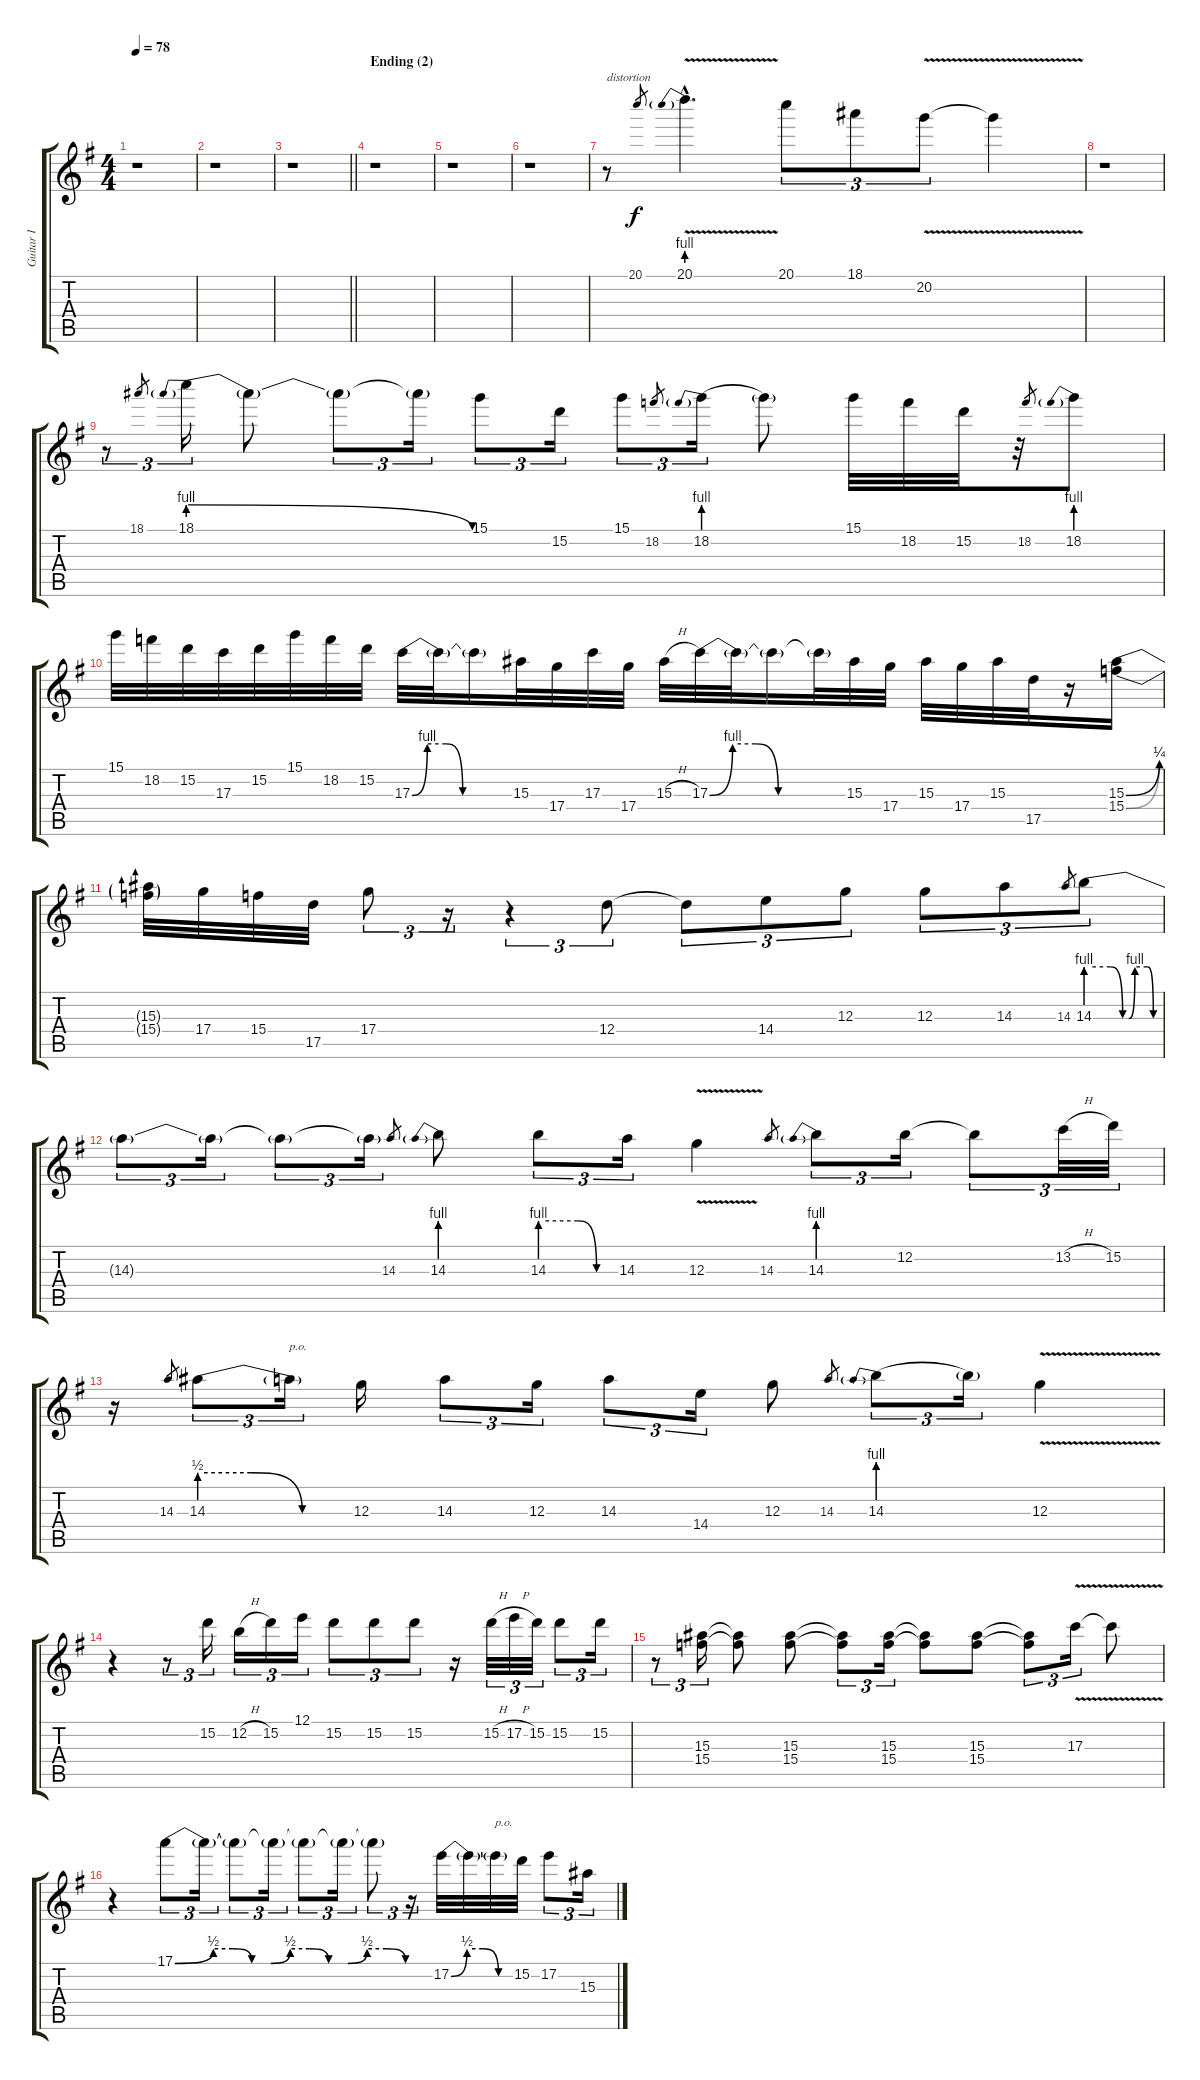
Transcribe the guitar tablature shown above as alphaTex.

\track ("Guitar I" "Guitar I") {instrument acousticguitarsteel}
\staff {score tabs}
\tuning (E4 B3 G3 D3 A2 E2) {hide}
\ts (4 4)
\tempo 78
\clef g2
\ks g
r.1{dy f} |
r.1 |
\barLineRight lightlight
r.1 |
\section ("" "Ending (2)")
r.1 |
r.1 |
r.1 |
r.8{txt "distortion" volume 16 balance 8 instrument distortionguitar} 20.1.8{gr} 20.1{be (prebend 0 4 60 4) v hac}.4{d} 20.1.8{tu (3 2)} 18.1.8{tu (3 2)} 20.2{v}.8{tu (3 2)} 20.2{t}.4 |
r.1 |
r.8{tu (3 2)} 18.1.8{gr} 18.1{be (prebendrelease 0 4 60 0)}.16{tu (3 2)} 18.1{t}.8 18.1{t}.8{tu (3 2)} 18.1{t}.16{tu (3 2)} 15.1.8{tu (3 2)} 15.2.16{tu (3 2)} 15.1.8{tu (3 2)} 18.2.8{gr} 18.2{be (prebend 0 4 60 4)}.16{tu (3 2)} 18.2{t}.8 15.1.32 18.2.32 15.2.32 r.32 18.2.8{gr} 18.2{be (prebend 0 4 60 4)}.8 |
15.1.32 18.2.32 15.2.32 17.3.32 15.2.32 15.1.32 18.2.32 15.2.32 17.3{be (custom 0 0 9 4 20 4 30 0 60 0)}.32 17.3{t}.32 17.3{t}.16 15.3.32 17.4.32 17.3.32 17.4.32 15.3{h}.32 17.3{be (custom 0 0 10 4 20 4 30 0 60 0)}.32 17.3{t}.32 17.3{t}.16 17.3{t}.32 15.3.32 17.4.32 15.3.32 17.4.32 15.3.32 17.5.32 r.16 (15.3{be (bend 0 0 60 1)} 15.4{be (bend 0 0 60 1)}).16 |
(15.3{t} 15.4{t}).32 17.4.32 15.4.32 17.5.32 17.4.8{tu (3 2)} r.16{tu (3 2)} r.4{tu (3 2)} 12.4.8{tu (3 2)} 12.4{t}.8{tu (3 2)} 14.4.8{tu (3 2)} 12.3.8{tu (3 2)} 12.3.8{tu (3 2)} 14.3.8{tu (3 2)} 14.3.8{gr} 14.3{be (custom 0 4 20 4 30 0 35 0 40 4 50 4 55 0 60 0)}.8{tu (3 2)} |
14.3{t}.8{tu (3 2)} 14.3{t}.16{tu (3 2)} 14.3{t}.8{tu (3 2)} 14.3{t}.16{tu (3 2)} 14.3.8{gr} 14.3{be (prebend 0 4 60 4)}.8 14.3{be (custom 0 4 30 4 45 0 60 0)}.8{tu (3 2)} 14.3.16{tu (3 2)} 12.3{v}.4 14.3.8{gr} 14.3{be (prebend 0 4 60 4)}.8{tu (3 2)} 12.2.16{tu (3 2)} 12.2{t}.8{tu (3 2)} 13.2{h}.32{tu (3 2)} 15.2.32{tu (3 2)} |
r.16 14.3.8{gr} 14.3{be (custom 0 2 20 2 40 0 60 0)}.8{tu (3 2)} 14.3{t}.16{tu (3 2) txt "p.o."} 12.3.16 14.3.8{tu (3 2)} 12.3.16{tu (3 2)} 14.3.8{tu (3 2)} 14.4.16{tu (3 2)} 12.3.8 14.3.8{gr} 14.3{be (prebend 0 4 60 4)}.8{tu (3 2)} 14.3{t}.16{tu (3 2)} 12.3{v}.4 |
r.4 r.8{tu (3 2)} 15.2.16{tu (3 2)} 12.2{h}.16{tu (3 2)} 15.2.16{tu (3 2)} 12.1.16{tu (3 2)} 15.2.8{tu (3 2)} 15.2.8{tu (3 2)} 15.2.8{tu (3 2)} r.16 15.2{h}.32{tu (3 2)} 17.2{h}.32{tu (3 2)} 15.2.32{tu (3 2)} 15.2.8{tu (3 2)} 15.2.16{tu (3 2)} |
r.8{tu (3 2)} (15.3 15.4).16{tu (3 2)} (15.3{t} 15.4{t}).8 (15.3 15.4).8 (15.3{t} 15.4{t}).8{tu (3 2)} (15.3 15.4).16{tu (3 2)} (15.3{t} 15.4{t}).8 (15.3 15.4).8 (15.3{t} 15.4{t}).8{tu (3 2)} 17.3{v}.16{tu (3 2)} 17.3{t}.8 |
r.4 17.1{be (custom 0 0 10 2 15 2 20 0 25 0 30 2 35 2 40 0 45 0 50 2 55 2 60 0)}.8{tu (3 2)} 17.1{t}.16{tu (3 2)} 17.1{t}.8{tu (3 2)} 17.1{t}.16{tu (3 2)} 17.1{t}.8{tu (3 2)} 17.1{t}.16{tu (3 2)} 17.1{t}.8{tu (3 2)} r.16{tu (3 2)} 17.2{be (custom 0 0 15 2 30 2 45 0 60 0)}.32 17.2{t}.32 17.2{t}.32{txt "p.o."} 15.2.32 17.2.8{tu (3 2)} 15.3.16{tu (3 2)}
